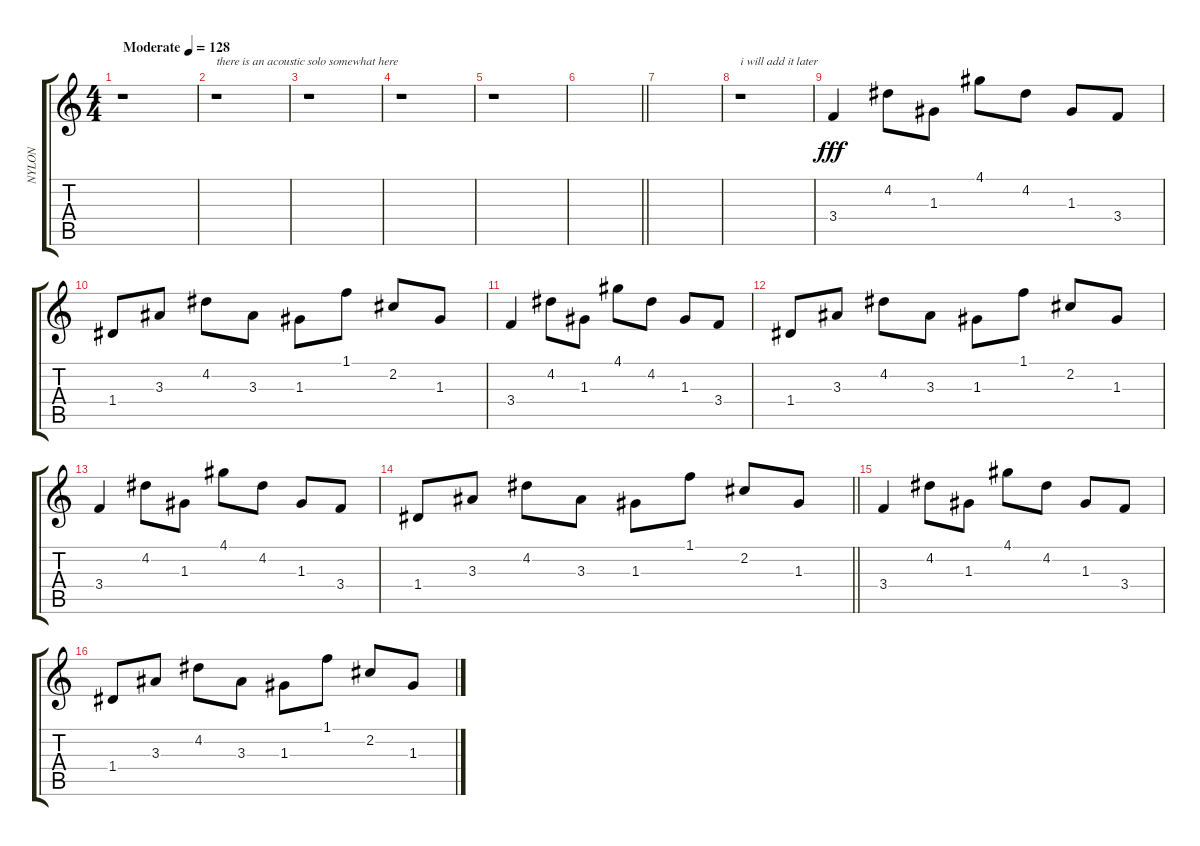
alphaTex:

\track ("NYLON" "NYLON") {instrument acousticguitarnylon}
\staff {score tabs}
\tuning (E4 B3 G3 D3 A2 E2) {hide}
\ts (4 4)
\tempo (128 "Moderate")
\clef g2
\ks c
r.1{dy fff instrument acousticguitarnylon} |
r.1{txt "there is an acoustic solo somewhat here"} |
r.1 |
r.1 |
r.1 |
\barLineRight lightlight
|
|
r.1{txt "i will add it later"} |
3.4.4 4.2.8 1.3.8 4.1.8 4.2.8 1.3.8 3.4.8{txt ""} |
1.4.8 3.3.8 4.2.8 3.3.8 1.3.8 1.1.8 2.2.8 1.3.8 |
3.4.4 4.2.8 1.3.8 4.1.8 4.2.8 1.3.8 3.4.8 |
1.4.8 3.3.8 4.2.8 3.3.8 1.3.8 1.1.8 2.2.8 1.3.8 |
3.4.4 4.2.8 1.3.8 4.1.8 4.2.8 1.3.8 3.4.8 |
\barLineRight lightlight
1.4.8 3.3.8 4.2.8 3.3.8 1.3.8 1.1.8 2.2.8 1.3.8 |
3.4.4 4.2.8 1.3.8 4.1.8 4.2.8 1.3.8 3.4.8 |
1.4.8 3.3.8 4.2.8 3.3.8 1.3.8 1.1.8 2.2.8 1.3.8
